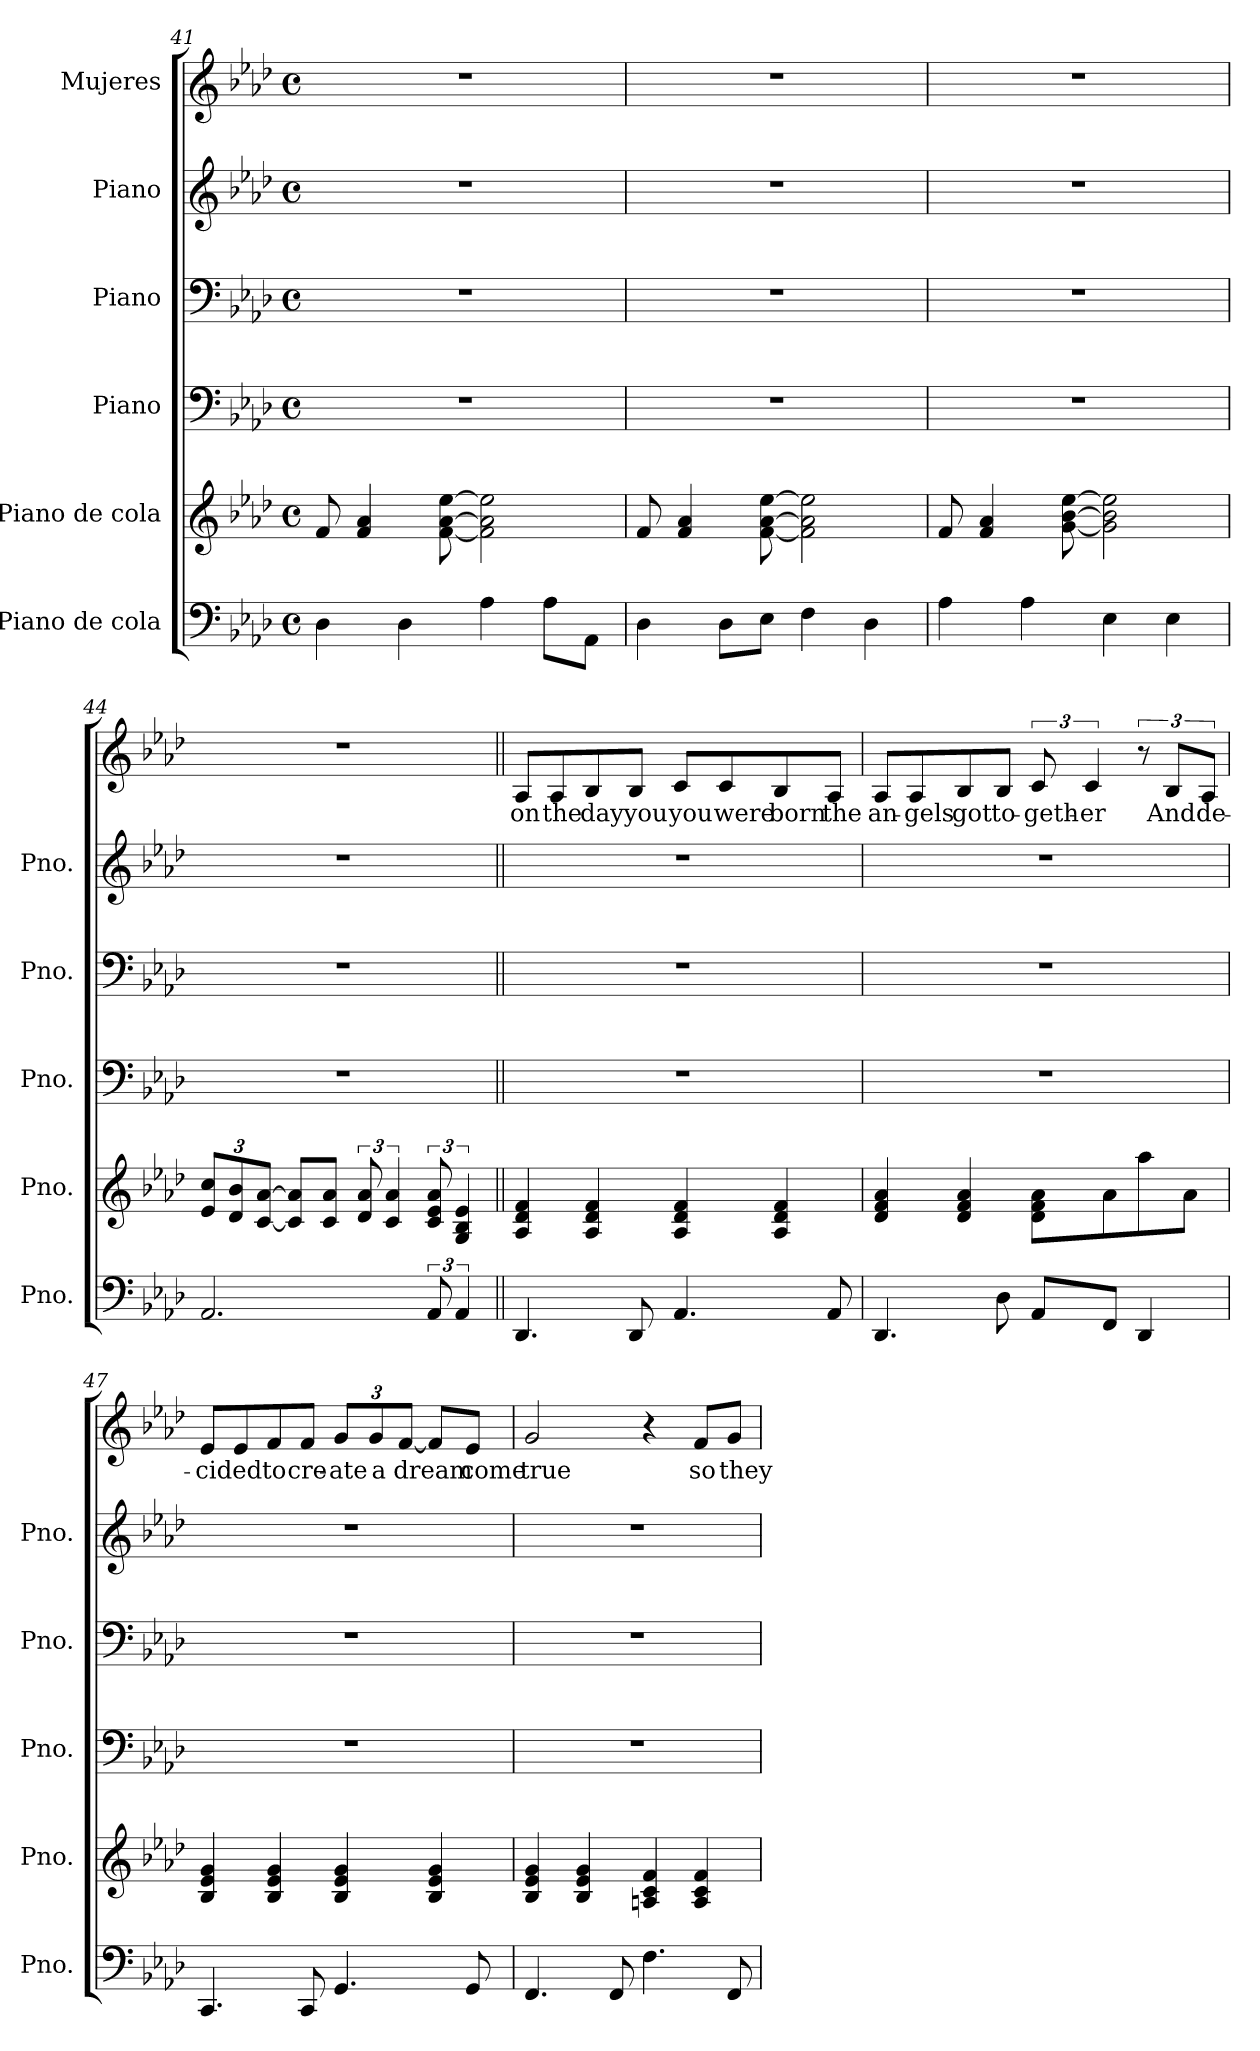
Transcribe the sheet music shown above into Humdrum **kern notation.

**kern	**kern	**kern	**kern	**kern	**kern	**text
*part6	*part5	*part4	*part3	*part2	*part1	*part1
*staff6	*staff5	*staff4	*staff3	*staff2	*staff1	*staff1
*I"Piano de cola	*I"Piano de cola	*I"Piano	*I"Piano	*I"Piano	*I"Mujeres	*
*I'Pno.	*I'Pno.	*I'Pno.	*I'Pno.	*I'Pno.	*	*
*clefF4	*clefG2	*clefF4	*clefF4	*clefG2	*clefG2	*
*k[b-e-a-d-]	*k[b-e-a-d-]	*k[b-e-a-d-]	*k[b-e-a-d-]	*k[b-e-a-d-]	*k[b-e-a-d-]	*
*M4/4	*M4/4	*M4/4	*M4/4	*M4/4	*M4/4	*
*met(c)	*met(c)	*met(c)	*met(c)	*met(c)	*met(c)	*
=41	=41	=41	=41	=41	=41	=41
4D-\	8f/	1r	1r	1r	1r	.
.	4f/ 4a-/	.	.	.	.	.
4D-\	.	.	.	.	.	.
.	[8f\ [8a-\ [8ee-\	.	.	.	.	.
4A-\	2f\] 2a-\] 2ee-\]	.	.	.	.	.
8A-\L	.	.	.	.	.	.
8AA-\J	.	.	.	.	.	.
=42	=42	=42	=42	=42	=42	=42
4D-\	8f/	1r	1r	1r	1r	.
.	4f/ 4a-/	.	.	.	.	.
8D-\L	.	.	.	.	.	.
8E-\J	[8f\ [8a-\ [8ee-\	.	.	.	.	.
4F\	2f\] 2a-\] 2ee-\]	.	.	.	.	.
4D-\	.	.	.	.	.	.
!!LO:LB:g=z
=43	=43	=43	=43	=43	=43	=43
4A-\	8f/	1r	1r	1r	1r	.
.	4f/ 4a-/	.	.	.	.	.
4A-\	.	.	.	.	.	.
.	[8g\ [8b-\ [8ee-\	.	.	.	.	.
4E-\	2g\] 2b-\] 2ee-\]	.	.	.	.	.
4E-\	.	.	.	.	.	.
=44	=44	=44	=44	=44	=44	=44
*	*Xbrackettup	*	*	*	*	*
2.AA-/	12e-/ 12cc/L	1r	1r	1r	1r	.
.	12d-/ 12b-/	.	.	.	.	.
.	[12c/ [12a-/J	.	.	.	.	.
.	8c/] 8a-/]L	.	.	.	.	.
.	8c/ 8a-/J	.	.	.	.	.
*	*brackettup	*	*	*	*	*
.	12d-/ 12a-/	.	.	.	.	.
.	6c/ 6a-/	.	.	.	.	.
12AA-/	12c/ 12e-/ 12a-/	.	.	.	.	.
6AA-/	6G/ 6B-/ 6e-/	.	.	.	.	.
=45||	=45||	=45||	=45||	=45||	=45||	=45||
!	!	!	!	!	!	!LO:LY:b
4.DD-/	4A-/ 4d-/ 4f/	1r	1r	1r	8A-/L	on
!	!	!	!	!	!	!LO:LY:b
.	.	.	.	.	8A-/	the
!	!	!	!	!	!	!LO:LY:b
.	4A-/ 4d-/ 4f/	.	.	.	8B-/	day
!	!	!	!	!	!	!LO:LY:b
8DD-/	.	.	.	.	8B-/J	you
!	!	!	!	!	!	!LO:LY:b
4.AA-/	4A-/ 4d-/ 4f/	.	.	.	8c/L	you
!	!	!	!	!	!	!LO:LY:b
.	.	.	.	.	8c/	were
!	!	!	!	!	!	!LO:LY:b
.	4A-/ 4d-/ 4f/	.	.	.	8B-/	born
!	!	!	!	!	!	!LO:LY:b
8AA-/	.	.	.	.	8A-/J	the
!!LO:PB:g=z
=46	=46	=46	=46	=46	=46	=46
!	!	!	!	!	!	!LO:LY:b
4.DD-/	4d-/ 4f/ 4a-/	1r	1r	1r	8A-/L	an-
!	!	!	!	!	!	!LO:LY:b
.	.	.	.	.	8A-/	-gels
!	!	!	!	!	!	!LO:LY:b
.	4d-/ 4f/ 4a-/	.	.	.	8B-/	got
!	!	!	!	!	!	!LO:LY:b
8D-\	.	.	.	.	8B-/J	to-
!	!	!	!	!	!	!LO:LY:b
8AA-/L	8d-\ 8f\ 8a-\L	.	.	.	12c/	-geth-
!	!	!	!	!	!	!LO:LY:b
.	.	.	.	.	6c/	-er
8FF/J	8a-\	.	.	.	.	.
4DD-/	8aa-\	.	.	.	12r	.
!	!	!	!	!	!	!LO:LY:b
.	.	.	.	.	12B-/L	And
.	8a-\J	.	.	.	.	.
!	!	!	!	!	!	!LO:LY:b
.	.	.	.	.	12A-/J	de-
=47	=47	=47	=47	=47	=47	=47
!	!	!	!	!	!	!LO:LY:b
4.CC/	4B-/ 4e-/ 4g/	1r	1r	1r	8e-/L	-cided
.	.	.	.	.	8e-/	.
!	!	!	!	!	!	!LO:LY:b
.	4B-/ 4e-/ 4g/	.	.	.	8f/	to
!	!	!	!	!	!	!LO:LY:b
8CC/	.	.	.	.	8f/J	cre-
*	*	*	*	*	*Xbrackettup	*
!	!	!	!	!	!	!LO:LY:b
4.GG/	4B-/ 4e-/ 4g/	.	.	.	12g/L	-ate
!	!	!	!	!	!	!LO:LY:b
.	.	.	.	.	12g/	a
!	!	!	!	!	!	!LO:LY:b
.	.	.	.	.	[12f/J	dream
.	4B-/ 4e-/ 4g/	.	.	.	8f/L]	.
!	!	!	!	!	!	!LO:LY:b
8GG/	.	.	.	.	8e-/J	come
=48	=48	=48	=48	=48	=48	=48
!	!	!	!	!	!	!LO:LY:b
4.FF/	4B-/ 4e-/ 4g/	1r	1r	1r	2g/	true
.	4B-/ 4e-/ 4g/	.	.	.	.	.
8FF/	.	.	.	.	.	.
4.F\	4An/ 4c/ 4f/	.	.	.	4r	.
!	!	!	!	!	!	!LO:LY:b
.	4A/ 4c/ 4f/	.	.	.	8f/L	so
!	!	!	!	!	!	!LO:LY:b
8FF/	.	.	.	.	8g/J	they
=	=	=	=	=	=	=
*-	*-	*-	*-	*-	*-	*-
